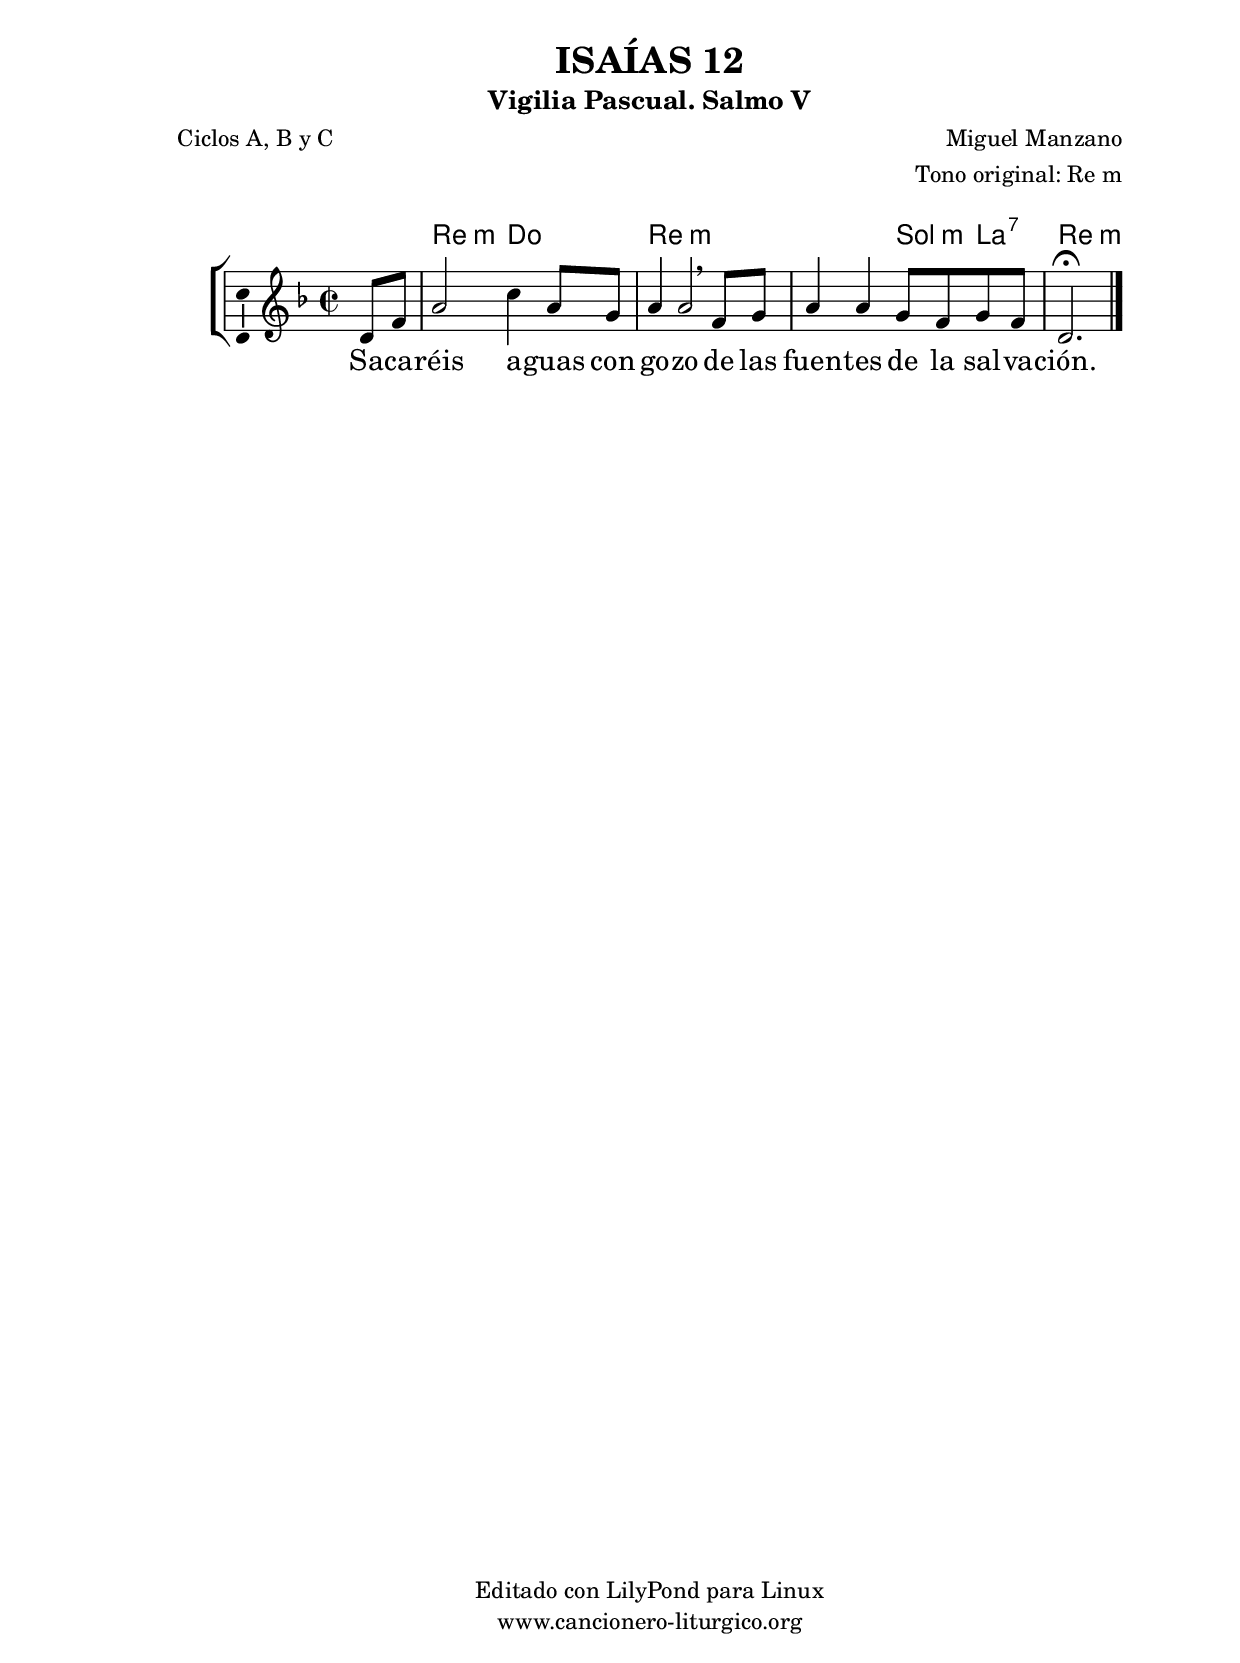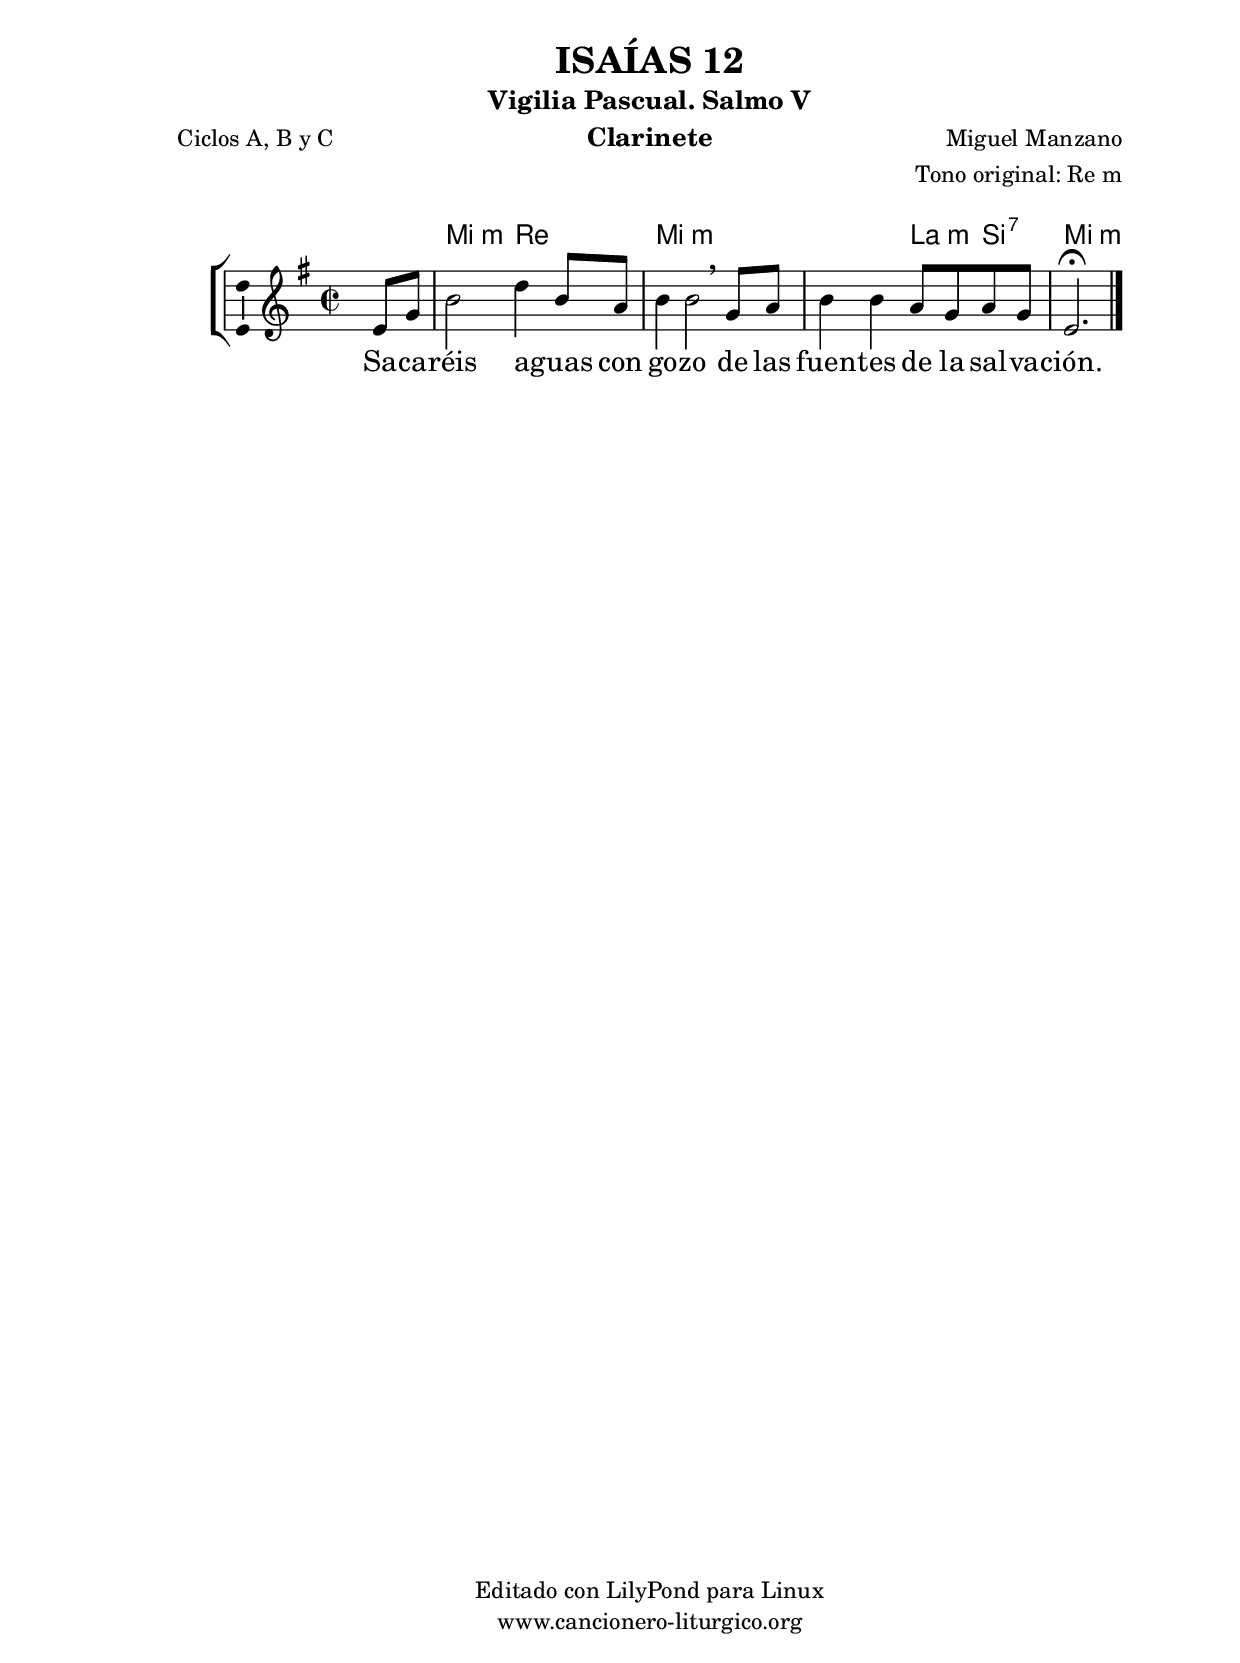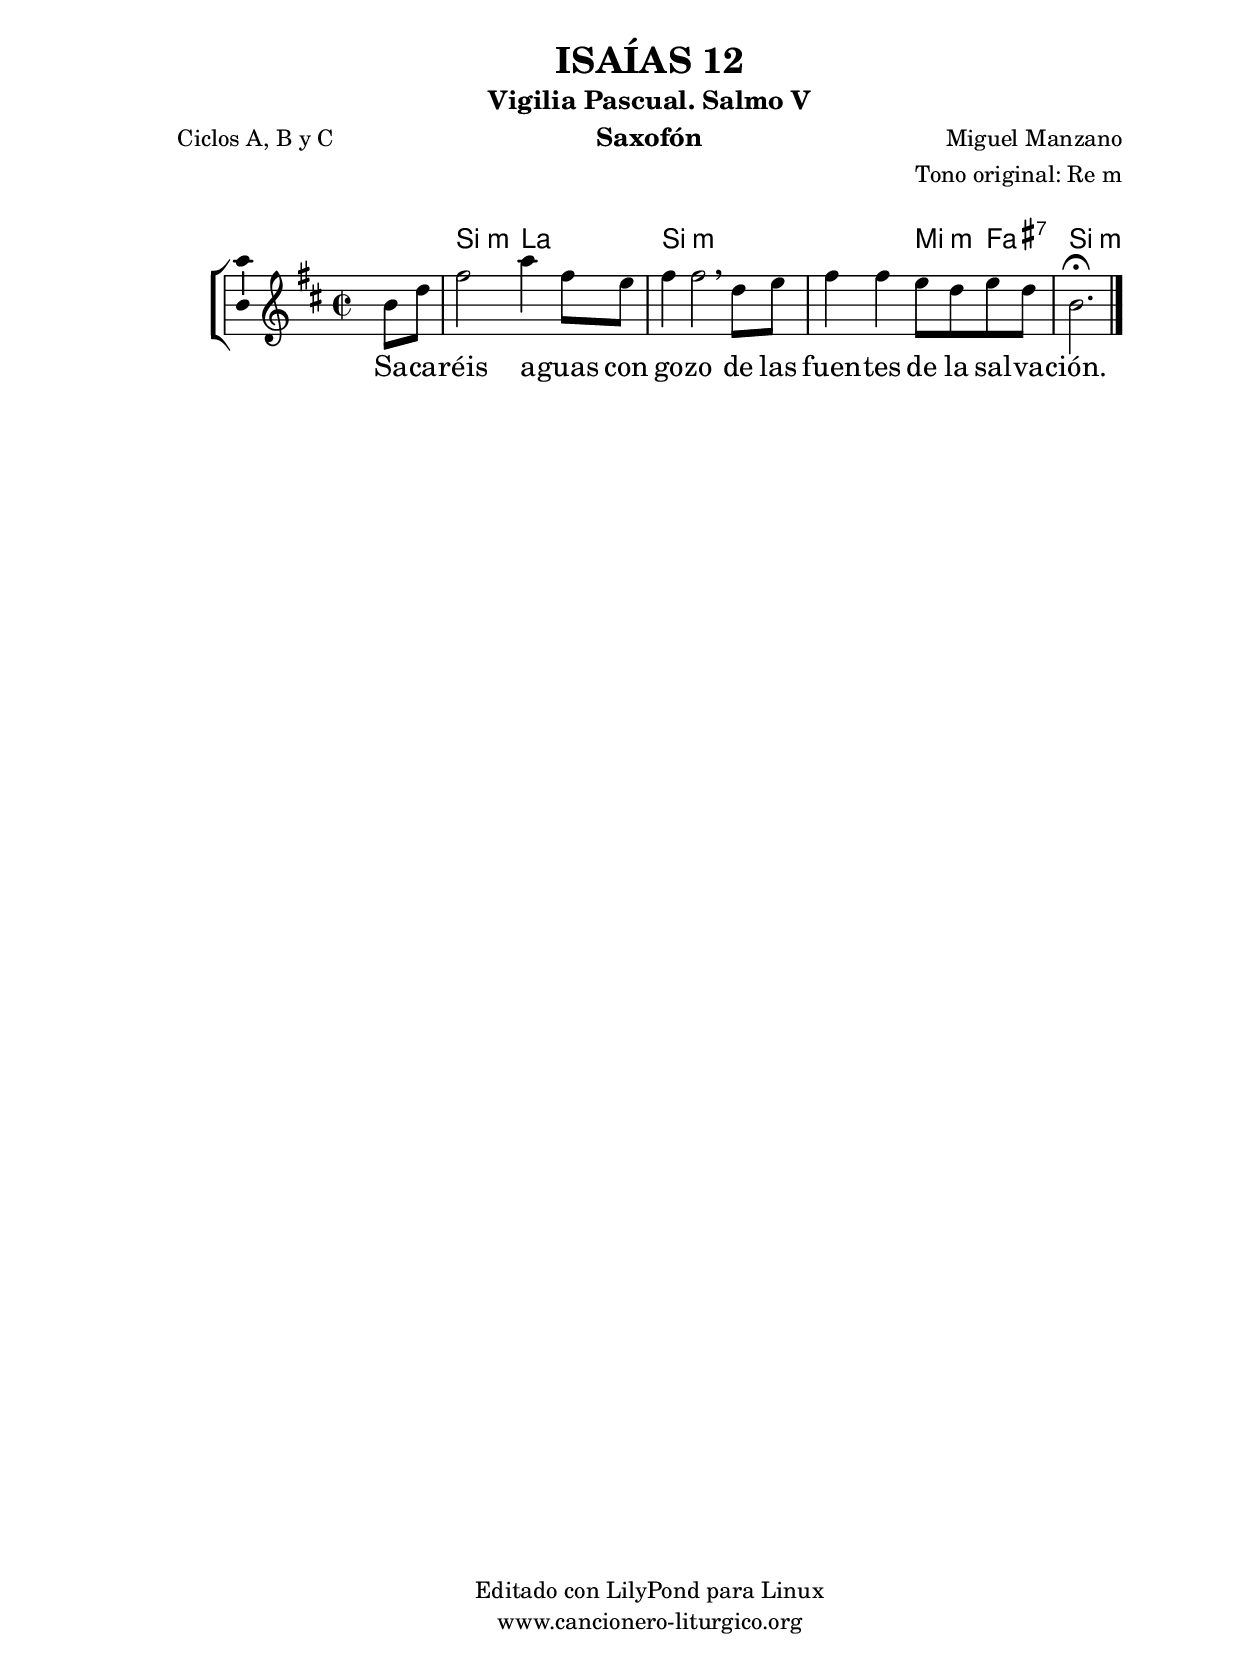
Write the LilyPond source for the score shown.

%
%para convertir .midi en .wav:
%timidity filename.midi -Ow -o finename.wav
%
%
%Para convertir de .wav a .mp3:
%lame -h -m j filename.wav
%
%
%para escuchar el midi:
%timidity nombrefichero.midi
%


%versión de lilypond para la que se ha escrito esta partitura:
\version "2.16.0"

	%Tamaño papel
	#(set-default-paper-size "a4")
	%Tamaño partitura
	#(set-global-staff-size 20)
	%No responde al pulsar sobre una nota
	#(ly:set-option 'point-and-click #f)

%parámetros del encabezamiento:
\header {
	title = "ISAÍAS 12"
	subtitle = "Vigilia Pascual. Salmo V"
	composer = "Miguel Manzano"
	poet = "Ciclos A, B y C"
	meter = ""
	arranger = "Tono original: Re m"
%%%errata en armadura en Libro del Salmista
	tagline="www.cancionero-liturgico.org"
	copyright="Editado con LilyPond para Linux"
	tiempo = "Pascua"
	usos = "Salmo"
	letra = "Sacaréis aguas con gozo de las fuentes de la salvación."
	}

%parámetros asociados al papel:
\paper  {
	oddHeaderMarkup = \markup {\fill-line { \on-the-fly #not-first-page \fromproperty #'header:title \on-the-fly #not-first-page \fromproperty #'header:composer }}
	evenHeaderMarkup = \markup {\fill-line { \fromproperty #'header:composer \fromproperty #'header:title }}
	#(set-paper-size "a4")
	print-page-number = ##f
	first-page-number = 1
	print-first-page-number = ##f
%	head-separation = 3.0 \cm
	top-margin = 2.0 \cm
	bottom-margin = 0.5\cm
%%%	bottom-margin = -1.0\cm
	left-margin = 3.0 \cm
	line-width = 16.0 \cm 
	indent = 8\mm
	interscoreline = 2.\mm
	between-system-space = 15\mm
%	para que las partituras no llenen la hoja:
	ragged-bottom = ##t
%	idem para la última hoja:
	ragged-last-bottom = ##f
%	para que las partituras llenen el ancho del papel:
	ragged-last = ##f
	after-title-space = 2.5 \cm
%page-count=1
%system-count=8

	%Flexible Vertical Spacing
%	markup-markup-spacing =
%	#'((basic-distance . 15) (minimum-distance . 15) (padding . 3))
	markup-system-spacing =
	#'((basic-distance . 15) (minimum-distance . 15) (padding . 3))
	system-system-spacing =
	#'((basic-distance . 15) (minimum-distance . 15) (padding . 3))
	score-system-spacing =
	#'((basic-distance . 15) (minimum-distance . 15) (padding . 5))
%	top-system-spacing = % header
%	#'((basic-distance . 8) (minimum-distance . 0) (padding . 3))
%	top-markup-spacing =
%	#'((basic-distance . 20) (minimum-distance . 20) (padding . 3))
	last-bottom-spacing = % footer
	#'((basic-distance . 5) (minimum-distance . 5) (padding . 3))
%	score-markup-spacing =
%	#'((basic-distance . 16) (minimum-distance . 13) (padding . 3))

	}


%parámetros que afectan a toda la partitura:
global =  {
	%clave de sol (G):
	\clef G
	%armadura:
%	\transpose f g
%%%errata en armadura en Libro del Salmista
	\key d \minor
	\tempo 4=90
	\set Score.tempoHideNote = ##t
	}


acordes = {
	\italianChords
	\chordmode {
%	\transpose c d
{

s1
d2:m c d:m s d:m g4:m a:7 d2:m

	}
	}
}

melodia = 
%	\transpose f g
{
	\relative c'{

\time 2/2
s2 s4 d8 f
a2 c4 a8 g
a4 a2 \breathe f8 g
a4 a g8 f g f
d2. \fermata s4

	\bar "|."
	}
	}


texto = \lyricmode {
Sa -- ca -- réis a -- guas con go -- zo
de las fuen -- tes de la sal -- va -- ción.
	}


acordesStaff = \context ChordNames = acordesStaff <<
	\set chordChanges = ##t
	\acordes
	>>


vozStaff = \context Voice = vozStaff
\with {\consists "Ambitus_engraver"}
<<
%	\set Staff.instrumentName = ""
%	\set Staff.shortInstrumentName = ""
%	\set Staff.midiInstrument = #"clarinet"
%	\set Staff.midiInstrument = #"cello"
%	\set Staff.midiInstrument = #"flute"
	\set Staff.midiInstrument = #"electric guitar (jazz)"
%	\set Staff.midiInstrument = #"english horn"
%	\set Staff.midiInstrument = #"violin"
%	\set Staff.midiInstrument = #"glockenspiel"
	\set Staff.midiMinimumVolume = #0.7
	\set Staff.midiMaximumVolume = #0.9
	\global
	\melodia
	>>


textoStaff = \context Lyrics = textoStaff <<
	\lyricsto vozStaff \texto
	>>

\book {
	\score {
		\context ChoirStaff {
			\override StaffGroup.SystemStartBracket #'collapse-height = #1
			\override Score.SystemStartBar #'collapse-height = #1
			<<
			\acordesStaff
			\vozStaff
			\textoStaff
			>>
			}
		\layout {
	    		\context {
				\Lyrics
				\override LyricText #'font-size = #2
				}
	   		 \context {
				\Score
				%fontSize = #3
				\override StaffSymbol #'staff-space = #(magstep +3)
				%\override Beam #'thickness = #0.55
				%\override SpacingSpanner #'spacing-increment = #1.0
				%\override Slur #'height-limit = #1.5
				}
			}
		}
	\score {
		\unfoldRepeats
		\context ChoirStaff {
			<<
			\acordesStaff
			\vozStaff
			>>
			}
		\midi {
	  		\context {
	  			\Score
				tempoWholesPerMinute = #(ly:make-moment 70 4)
				}
			}
		}
	}

%Partitura para clarinete
#(define output-suffix "C")
\book {
	\header{
		instrument = "Clarinete"
		}
	\score {
		\context ChoirStaff {
			\override StaffGroup.SystemStartBracket #'collapse-height = #1
			\override Score.SystemStartBar #'collapse-height = #1
\transpose c d
			<<
			\acordesStaff
			\vozStaff
			\textoStaff
			>>
			}
		\layout {
	    		\context {
				\Lyrics
				\override LyricText #'font-size = #2
				}
	   		 \context {
				\Score
				%fontSize = #3
				\override StaffSymbol #'staff-space = #(magstep +3)
				%\override Beam #'thickness = #0.55
				%\override SpacingSpanner #'spacing-increment = #1.0
				%\override Slur #'height-limit = #1.5
				}
			}
		}
	}

%Partitura para saxofón
#(define output-suffix "S")
\book {
	\header{
		instrument = "Saxofón"
		}
	\score {
		\context ChoirStaff {
			\override StaffGroup.SystemStartBracket #'collapse-height = #1
			\override Score.SystemStartBar #'collapse-height = #1
\transpose c a
			<<
			\acordesStaff
			\vozStaff
			\textoStaff
			>>
			}
		\layout {
	    		\context {
				\Lyrics
				\override LyricText #'font-size = #2
				}
	   		 \context {
				\Score
				%fontSize = #3
				\override StaffSymbol #'staff-space = #(magstep +3)
				%\override Beam #'thickness = #0.55
				%\override SpacingSpanner #'spacing-increment = #1.0
				%\override Slur #'height-limit = #1.5
				}
			}
		}
	}

